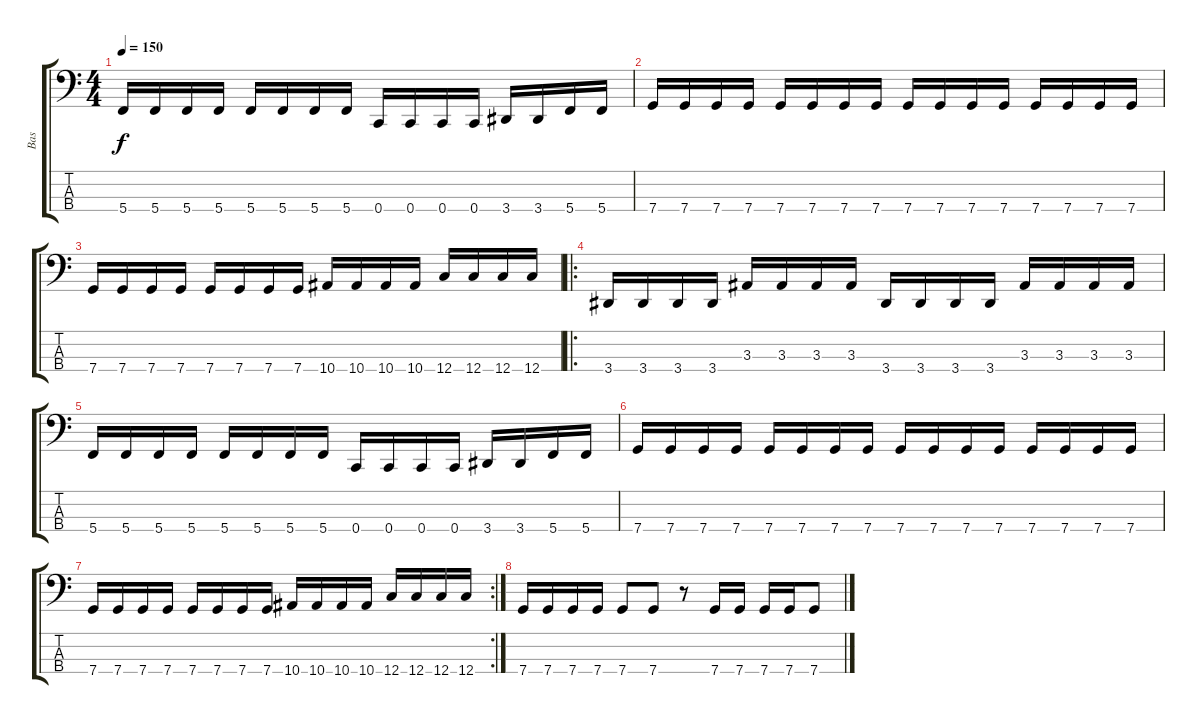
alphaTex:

\track ("Bas" "Bas") {instrument electricbasspick}
\staff {score tabs}
\tuning (F2 C2 G1 C1) {hide}
\ts (4 4)
\tempo 150
\clef f4
\ks c
5.4.16{dy f} 5.4.16 5.4.16 5.4.16 5.4.16 5.4.16 5.4.16 5.4.16 0.4.16 0.4.16 0.4.16 0.4.16 3.4.16 3.4.16 5.4.16 5.4.16 |
7.4.16 7.4.16 7.4.16 7.4.16 7.4.16 7.4.16 7.4.16 7.4.16 7.4.16 7.4.16 7.4.16 7.4.16 7.4.16 7.4.16 7.4.16 7.4.16 |
7.4.16 7.4.16 7.4.16 7.4.16 7.4.16 7.4.16 7.4.16 7.4.16 10.4.16 10.4.16 10.4.16 10.4.16 12.4.16 12.4.16 12.4.16 12.4.16 |
\ro
3.4.16 3.4.16 3.4.16 3.4.16 3.3.16 3.3.16 3.3.16 3.3.16 3.4.16 3.4.16 3.4.16 3.4.16 3.3.16 3.3.16 3.3.16 3.3.16 |
5.4.16 5.4.16 5.4.16 5.4.16 5.4.16 5.4.16 5.4.16 5.4.16 0.4.16 0.4.16 0.4.16 0.4.16 3.4.16 3.4.16 5.4.16 5.4.16 |
7.4.16 7.4.16 7.4.16 7.4.16 7.4.16 7.4.16 7.4.16 7.4.16 7.4.16 7.4.16 7.4.16 7.4.16 7.4.16 7.4.16 7.4.16 7.4.16 |
\rc 2
7.4.16 7.4.16 7.4.16 7.4.16 7.4.16 7.4.16 7.4.16 7.4.16 10.4.16 10.4.16 10.4.16 10.4.16 12.4.16 12.4.16 12.4.16 12.4.16 |
7.4.16 7.4.16 7.4.16 7.4.16 7.4.8 7.4.8 r.8 7.4.16 7.4.16 7.4.16 7.4.16 7.4.8
